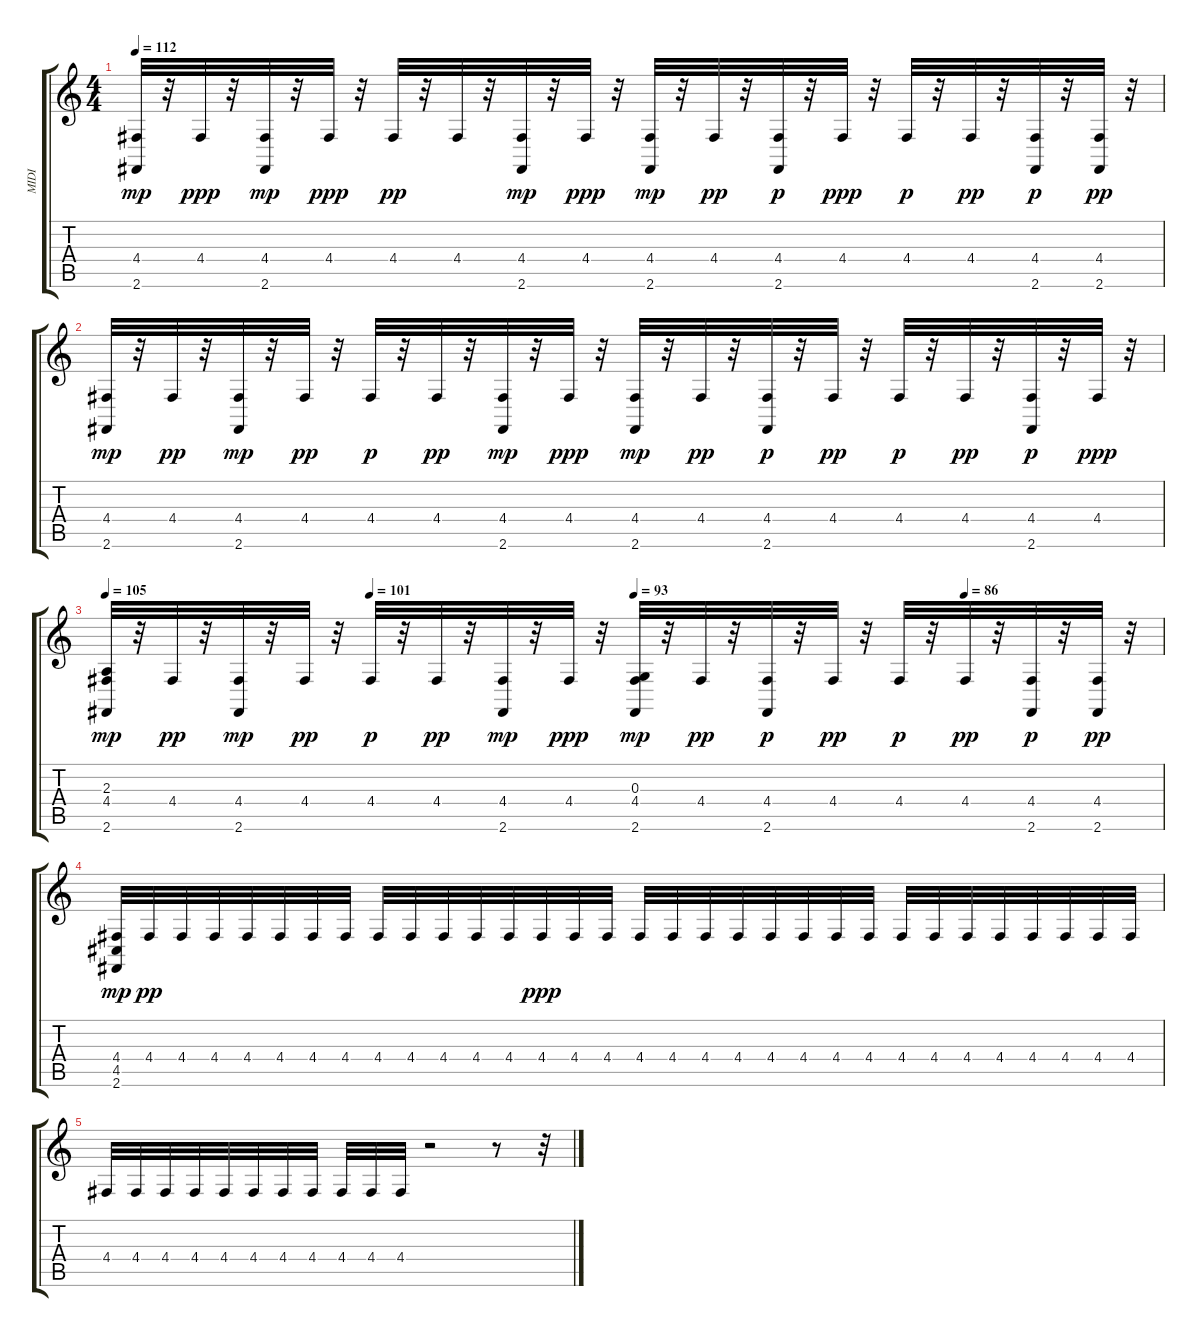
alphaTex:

\track ("MIDI" "MIDI") {instrument acousticgrandpiano}
\staff {score tabs}
\tuning (E4 B3 G3 D3 A2 E2) {hide}
\ts (4 4)
\tempo 112
\clef g2
\ks c
(4.4 2.6).32{dy mp} r.32 4.4.32{dy ppp} r.32 (4.4 2.6).32{dy mp} r.32 4.4.32{dy ppp} r.32 4.4.32{dy pp} r.32 4.4.32 r.32 (4.4 2.6).32{dy mp} r.32 4.4.32{dy ppp} r.32 (4.4 2.6).32{dy mp} r.32 4.4.32{dy pp} r.32 (4.4 2.6).32{dy p} r.32 4.4.32{dy ppp} r.32 4.4.32{dy p} r.32 4.4.32{dy pp} r.32 (4.4 2.6).32{dy p} r.32 (4.4 2.6).32{dy pp} r.32 |
(4.4 2.6).32{dy mp} r.32 4.4.32{dy pp} r.32 (4.4 2.6).32{dy mp} r.32 4.4.32{dy pp} r.32 4.4.32{dy p} r.32 4.4.32{dy pp} r.32 (4.4 2.6).32{dy mp} r.32 4.4.32{dy ppp} r.32 (4.4 2.6).32{dy mp} r.32 4.4.32{dy pp} r.32 (4.4 2.6).32{dy p} r.32 4.4.32{dy pp} r.32 4.4.32{dy p} r.32 4.4.32{dy pp} r.32 (4.4 2.6).32{dy p} r.32 4.4.32{dy ppp} r.32 |
\tempo 105
\tempo (101 0.25)
\tempo (93 0.5)
\tempo (86 0.8125)
(2.3 4.4 2.6).32{dy mp} r.32 4.4.32{dy pp} r.32 (4.4 2.6).32{dy mp} r.32 4.4.32{dy pp} r.32 4.4.32{dy p} r.32 4.4.32{dy pp} r.32 (4.4 2.6).32{dy mp} r.32 4.4.32{dy ppp} r.32 (0.3 4.4 2.6).32{dy mp} r.32 4.4.32{dy pp} r.32 (4.4 2.6).32{dy p} r.32 4.4.32{dy pp} r.32 4.4.32{dy p} r.32 4.4.32{dy pp} r.32 (4.4 2.6).32{dy p} r.32 (4.4 2.6).32{dy pp} r.32 |
(4.4 4.5 2.6).32{dy mp} 4.4.32{dy pp} 4.4.32 4.4.32 4.4.32 4.4.32 4.4.32 4.4.32 4.4.32 4.4.32 4.4.32 4.4.32 4.4.32 4.4.32{dy ppp} 4.4.32 4.4.32 4.4.32 4.4.32 4.4.32 4.4.32 4.4.32 4.4.32 4.4.32 4.4.32 4.4.32 4.4.32 4.4.32 4.4.32 4.4.32 4.4.32 4.4.32 4.4.32 |
4.4.32 4.4.32 4.4.32 4.4.32 4.4.32 4.4.32 4.4.32 4.4.32 4.4.32 4.4.32 4.4.32 r.2 r.8 r.32
